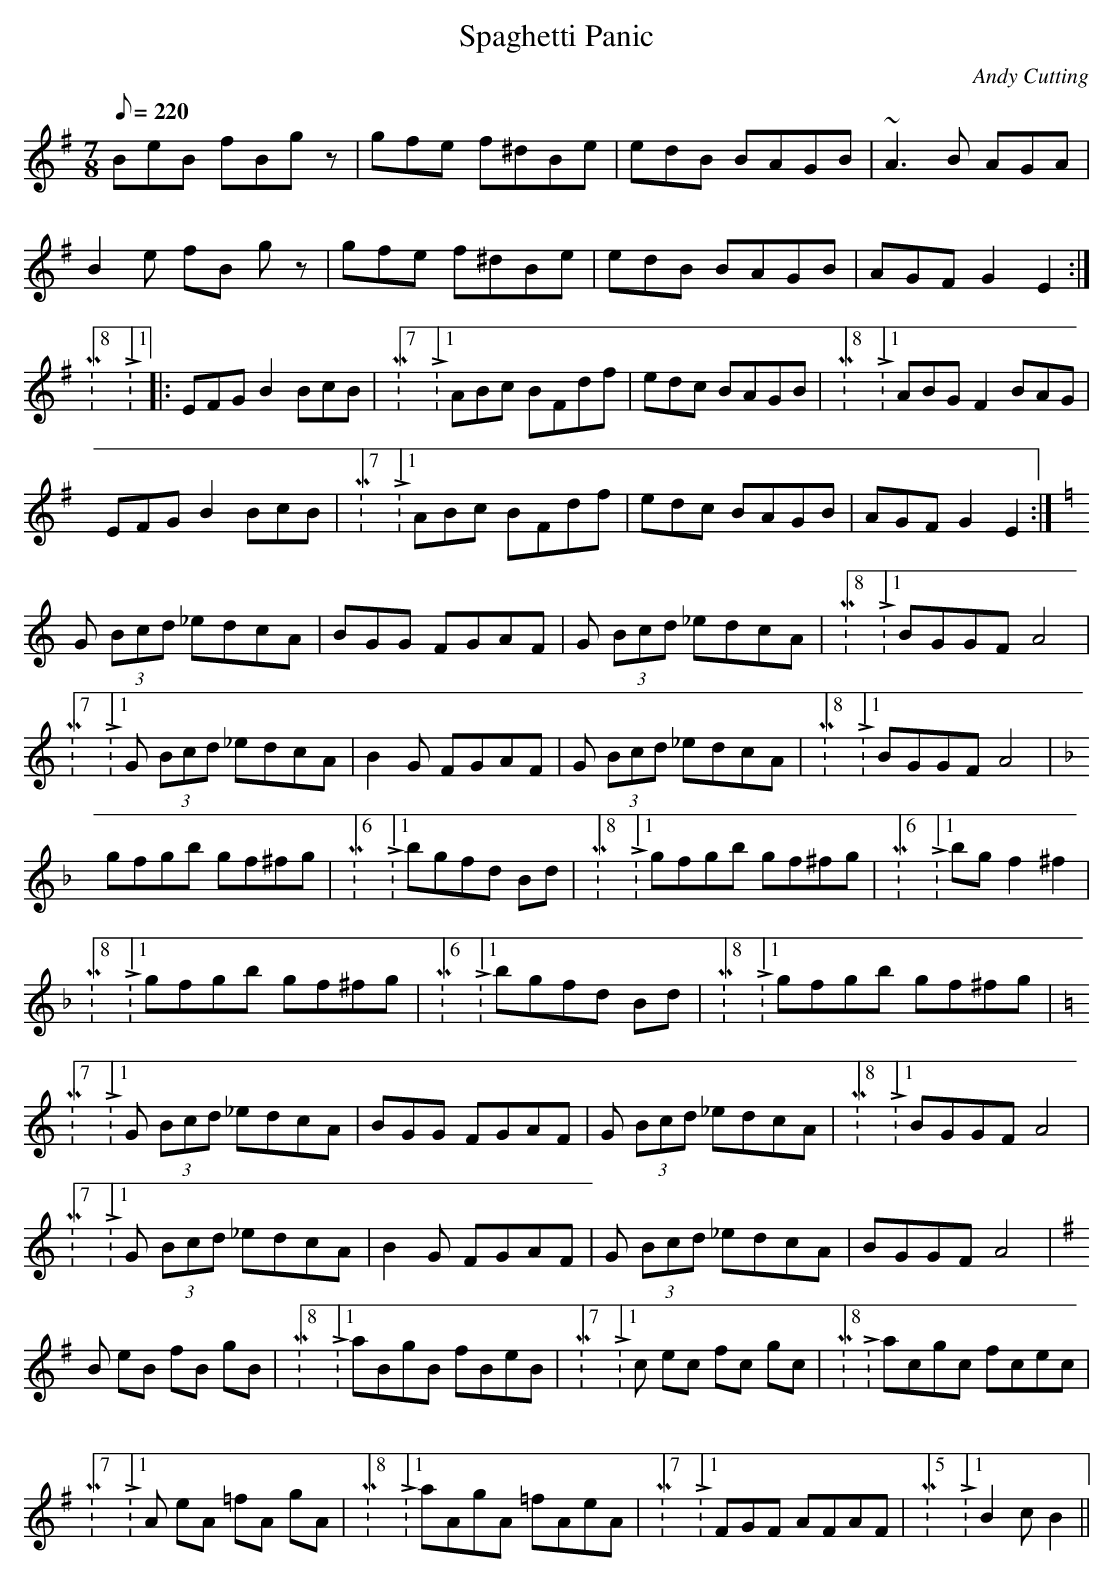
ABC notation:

X:1
T:Spaghetti Panic
M:7/8
L:1/8
Q:220
C:Andy Cutting
K:G
BeB fBgz | gfe f^dBe | edB BAGB | ~A3B AGA |
!B2e fB gz | gfe f^dBe | edB BAGB | AGF G2E2 :|
!M:8/8 L:1/8|: EFG B2 BcB | M:7/8 L:1/8ABc BFdf | edc BAGB | M:8/8 L:1/8
ABG F2 BAG |
!EFG B2 BcB | M:7/8 L:1/8 ABc BFdf | edc BAGB | AGF G2E2 :|
K:C
!G (3Bcd _edcA | BGG FGAF | G (3Bcd _edcA | M:8/8 L:1/8 BGGF A4 |
!M:7/8 L:1/8 G (3Bcd _edcA | B2G FGAF | G (3Bcd _edcA | M:8/8 L:1/8BGGF
A4 |
K:F
!gfgb gf^fg | M:6/8 L:1/8 bgfd Bd | M:8/8 L:1/8 gfgb gf^fg | M:6/8 L:1/8
bg f2^f2 |
!M:8/8 L:1/8 gfgb gf^fg | M:6/8 L:1/8bgfd Bd | M:8/8 L:1/8 gfgb gf^fg |
M:6/8 L:1/8 bg f2-f2 |
K:C
!M:7/8 L:1/8 G (3Bcd _edcA | BGG FGAF | G (3Bcd _edcA | M:8/8 L:1/8BGGF
A4 |
!M:7/8 L:1/8 G (3Bcd _edcA | B2G FGAF | G (3Bcd _edcA | BGGF A4 |
K:G
!B eB fB gB | M:8/8 L:1/8 aBgB fBeB |  M:7/8 L:1/8 c ec fc gc | M:8/8 L:
1/8 acgc fcec |
!M:7/8 L:1/8 A eA =fA gA | M:8/8 L:1/8 aAgA =fAeA | M:7/8 L:1/8 FGF AFAF
| M:5/8 L:1/8 B2c B2 ||
